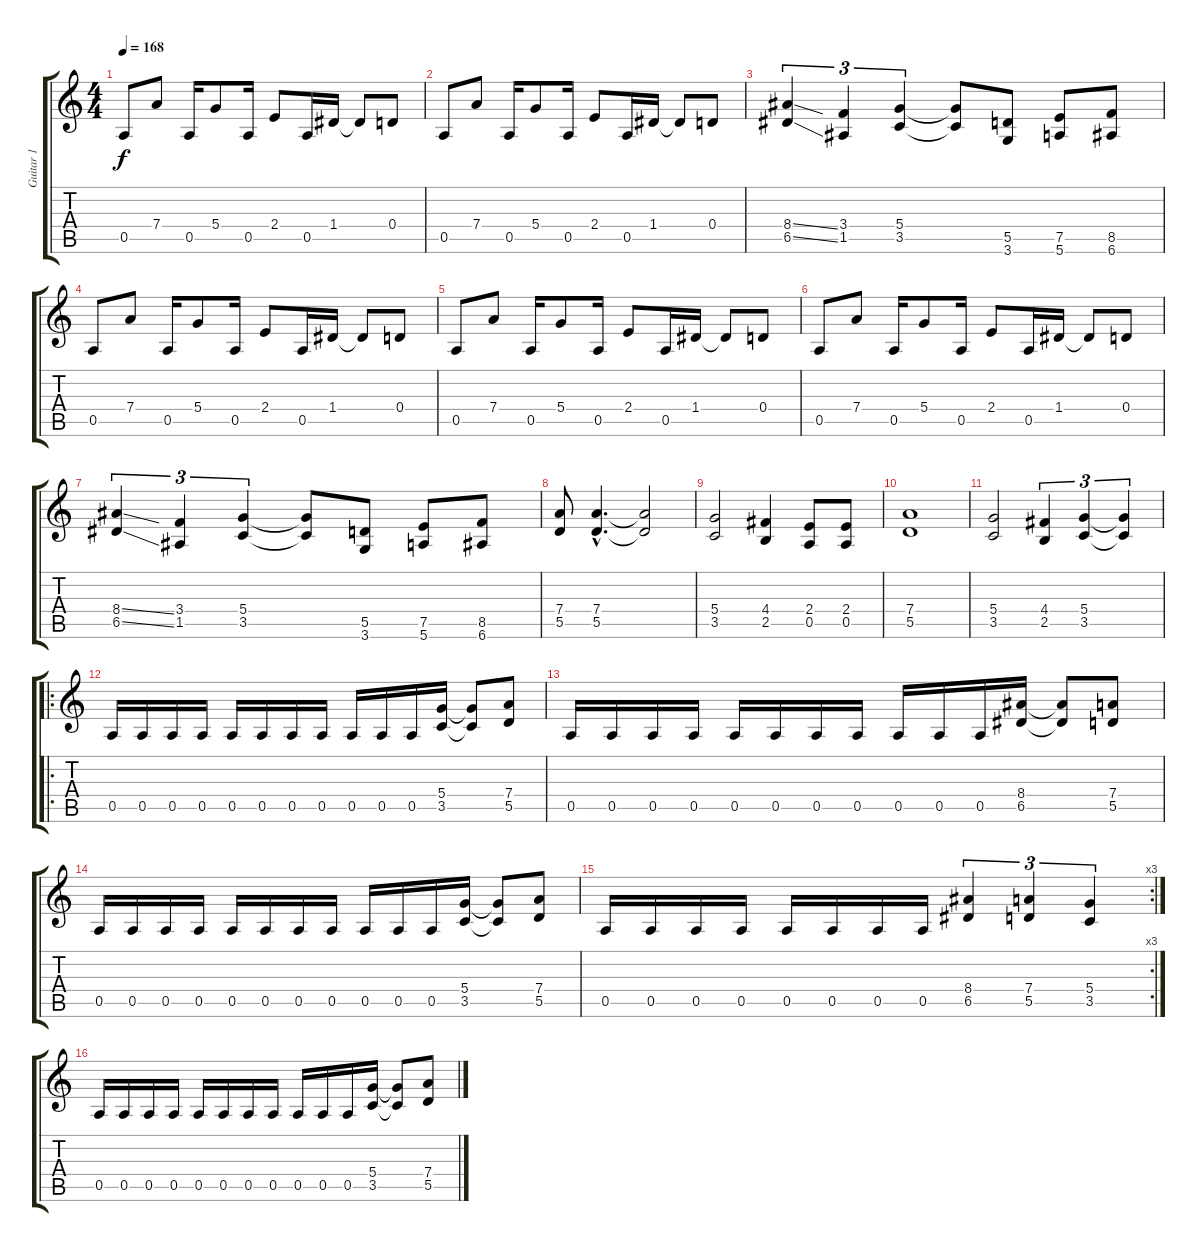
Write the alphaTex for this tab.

\track ("Guitar 1" "Guitar 1") {instrument distortionguitar}
\staff {score tabs}
\tuning (E4 B3 G3 D3 A2 E2) {hide}
\ts (4 4)
\tempo 168
\clef g2
\ks c
0.5.8{dy f} 7.4.8 0.5.16 5.4.8 0.5.16 2.4.8 0.5.16 1.4.16 1.4{t}.8 0.4.8 |
0.5.8 7.4.8 0.5.16 5.4.8 0.5.16 2.4.8 0.5.16 1.4.16 1.4{t}.8 0.4.8 |
(8.4{ss} 6.5{ss}).4{tu (3 2)} (3.4 1.5).4{tu (3 2)} (5.4 3.5).4{tu (3 2)} (5.4{t} 3.5{t}).8 (5.5 3.6).8 (7.5 5.6).8 (8.5 6.6).8 |
0.5.8 7.4.8 0.5.16 5.4.8 0.5.16 2.4.8 0.5.16 1.4.16 1.4{t}.8 0.4.8 |
0.5.8 7.4.8 0.5.16 5.4.8 0.5.16 2.4.8 0.5.16 1.4.16 1.4{t}.8 0.4.8 |
0.5.8 7.4.8 0.5.16 5.4.8 0.5.16 2.4.8 0.5.16 1.4.16 1.4{t}.8 0.4.8 |
(8.4{ss} 6.5{ss}).4{tu (3 2)} (3.4 1.5).4{tu (3 2)} (5.4 3.5).4{tu (3 2)} (5.4{t} 3.5{t}).8 (5.5 3.6).8 (7.5 5.6).8 (8.5 6.6).8 |
(7.4 5.5).8 (7.4{hac} 5.5{hac}).4{d} (7.4{t} 5.5{t}).2 |
(5.4 3.5).2 (4.4 2.5).4 (2.4 0.5).8 (2.4 0.5).8 |
(7.4 5.5).1 |
(5.4 3.5).2 (4.4 2.5).4{tu (3 2)} (5.4 3.5).4{tu (3 2)} (5.4{t} 3.5{t}).4{tu (3 2)} |
\ro
0.5.16 0.5.16 0.5.16 0.5.16 0.5.16 0.5.16 0.5.16 0.5.16 0.5.16 0.5.16 0.5.16 (5.4 3.5).16 (5.4{t} 3.5{t}).8 (7.4 5.5).8 |
0.5.16 0.5.16 0.5.16 0.5.16 0.5.16 0.5.16 0.5.16 0.5.16 0.5.16 0.5.16 0.5.16 (8.4 6.5).16 (8.4{t} 6.5{t}).8 (7.4 5.5).8 |
0.5.16 0.5.16 0.5.16 0.5.16 0.5.16 0.5.16 0.5.16 0.5.16 0.5.16 0.5.16 0.5.16 (5.4 3.5).16 (5.4{t} 3.5{t}).8 (7.4 5.5).8 |
\rc 3
0.5.16 0.5.16 0.5.16 0.5.16 0.5.16 0.5.16 0.5.16 0.5.16 (8.4 6.5).4{tu (3 2)} (7.4 5.5).4{tu (3 2)} (5.4 3.5).4{tu (3 2)} |
0.5.16 0.5.16 0.5.16 0.5.16 0.5.16 0.5.16 0.5.16 0.5.16 0.5.16 0.5.16 0.5.16 (5.4 3.5).16 (5.4{t} 3.5{t}).8 (7.4 5.5).8
